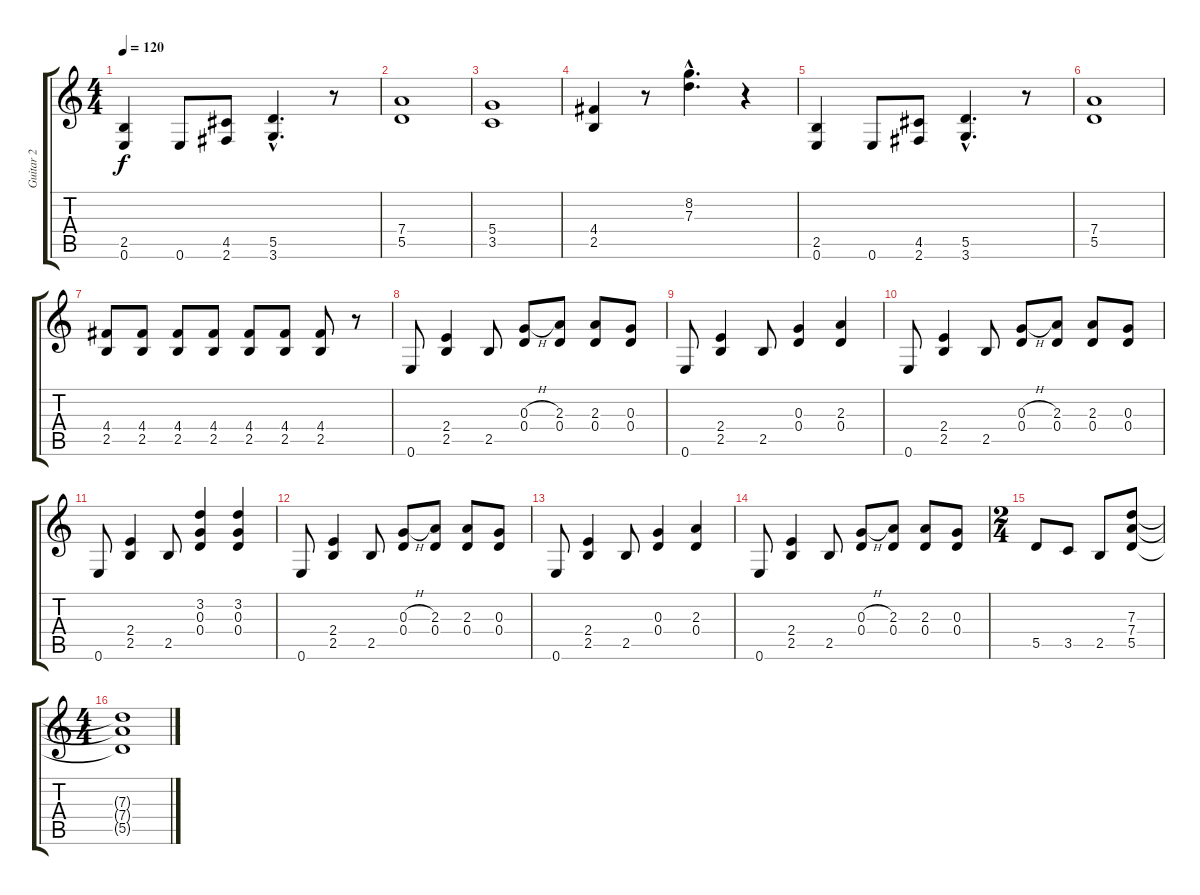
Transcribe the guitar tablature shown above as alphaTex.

\track ("Guitar 2" "Guitar 2") {instrument overdrivenguitar}
\staff {score tabs}
\tuning (E4 B3 G3 D3 A2 E2) {hide}
\ts (4 4)
\tempo 120
\clef g2
\ks c
(2.5 0.6).4{dy f} 0.6.8 (4.5 2.6).8 (5.5{hac} 3.6{hac}).4{d} r.8 |
(7.4 5.5).1 |
(5.4 3.5).1 |
(4.4 2.5).4 r.8 (8.2{hac} 7.3{hac}).4{d} r.4 |
(2.5 0.6).4 0.6.8 (4.5 2.6).8 (5.5{hac} 3.6{hac}).4{d} r.8 |
(7.4 5.5).1 |
(4.4 2.5).8 (4.4 2.5).8 (4.4 2.5).8 (4.4 2.5).8 (4.4 2.5).8 (4.4 2.5).8 (4.4 2.5).8 r.8 |
0.6.8 (2.4 2.5).4 2.5.8 (0.3{h} 0.4).8 (2.3 0.4).8 (2.3 0.4).8 (0.3 0.4).8 |
0.6.8 (2.4 2.5).4 2.5.8 (0.3 0.4).4 (2.3 0.4).4 |
0.6.8 (2.4 2.5).4 2.5.8 (0.3{h} 0.4).8 (2.3 0.4).8 (2.3 0.4).8 (0.3 0.4).8 |
0.6.8 (2.4 2.5).4 2.5.8 (3.2 0.3 0.4).4 (3.2 0.3 0.4).4 |
0.6.8 (2.4 2.5).4 2.5.8 (0.3{h} 0.4).8 (2.3 0.4).8 (2.3 0.4).8 (0.3 0.4).8 |
0.6.8 (2.4 2.5).4 2.5.8 (0.3 0.4).4 (2.3 0.4).4 |
0.6.8 (2.4 2.5).4 2.5.8 (0.3{h} 0.4).8 (2.3 0.4).8 (2.3 0.4).8 (0.3 0.4).8 |
\ts (2 4)
5.5.8 3.5.8 2.5.8 (7.3 7.4 5.5).8 |
\ts (4 4)
(7.3{t} 7.4{t} 5.5{t}).1
